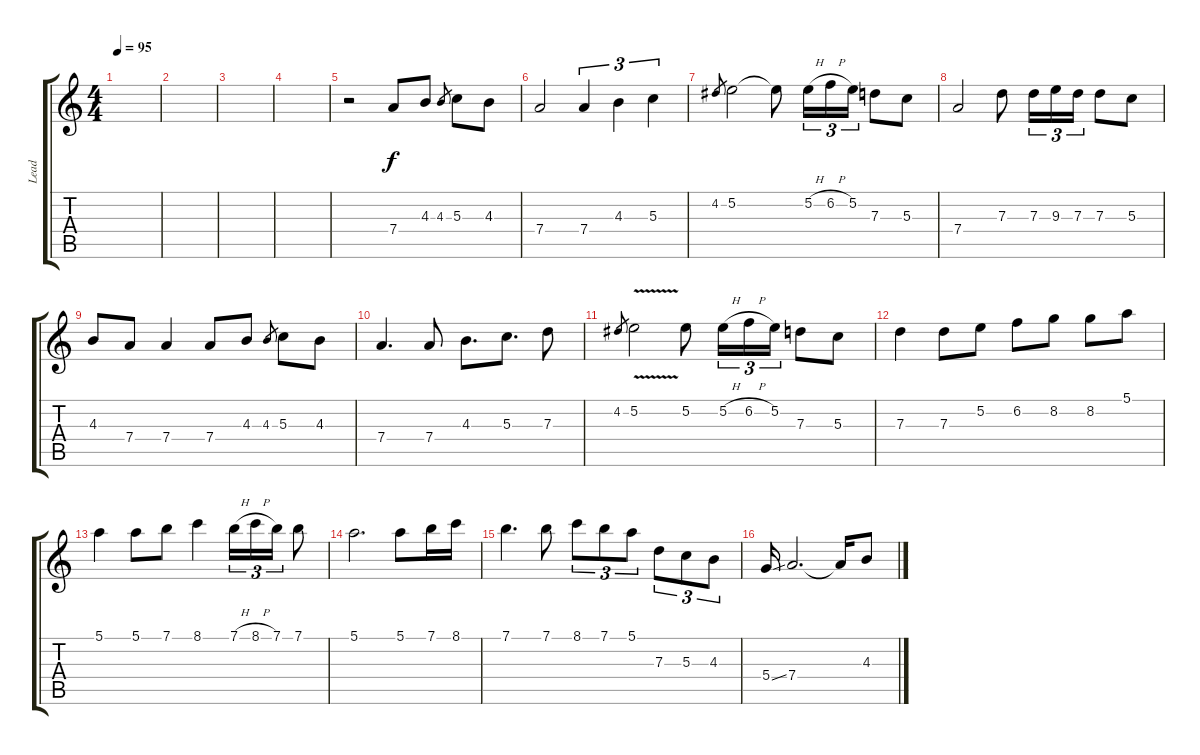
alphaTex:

\track ("Lead" "Lead") {instrument acousticguitarnylon}
\staff {score tabs}
\tuning (E4 B3 G3 D3 A2 E2) {hide}
\ts (4 4)
\tempo 95
\clef g2
\ks c
|
|
|
|
r.2 7.4.8 4.3.8 4.3.8{gr} 5.3.8 4.3.8 |
7.4.2 7.4.4{tu (3 2)} 4.3.4{tu (3 2)} 5.3.4{tu (3 2)} |
4.2.8{gr} 5.2.2 5.2{t}.8 5.2{h}.16{tu (3 2)} 6.2{h}.16{tu (3 2)} 5.2.16{tu (3 2)} 7.3.8 5.3.8 |
7.4.2 7.3.8 7.3.16{tu (3 2)} 9.3.16{tu (3 2)} 7.3.16{tu (3 2)} 7.3.8 5.3.8 |
4.3.8 7.4.8 7.4.4 7.4.8 4.3.8 4.3.8{gr} 5.3.8 4.3.8 |
7.4.4{d} 7.4.8 4.3.8{d} 5.3.8{d} 7.3.8 |
4.2.8{gr} 5.2{v}.2 5.2.8 5.2{h}.16{tu (3 2)} 6.2{h}.16{tu (3 2)} 5.2.16{tu (3 2)} 7.3.8 5.3.8 |
7.3.4 7.3.8 5.2.8 6.2.8 8.2.8 8.2.8 5.1.8 |
5.1.4 5.1.8 7.1.8 8.1.4 7.1{h}.16{tu (3 2)} 8.1{h}.16{tu (3 2)} 7.1.16{tu (3 2)} 7.1.8 |
5.1.2{d} 5.1.8 7.1.16 8.1.16 |
7.1.4{d} 7.1.8 8.1.8{tu (3 2)} 7.1.8{tu (3 2)} 5.1.8{tu (3 2)} 7.3.8{tu (3 2)} 5.3.8{tu (3 2)} 4.3.8{tu (3 2)} |
5.4{ss}.16 7.4.2{d} 7.4{t}.16 4.3.8
